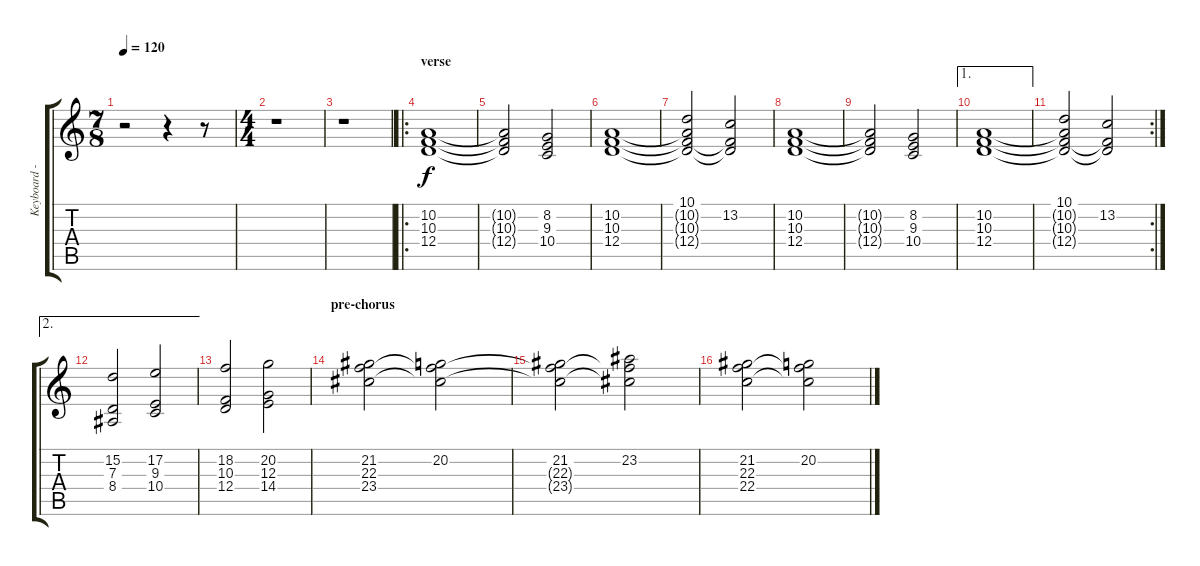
\track ("Keyboard - Background" "Keyboard -") {instrument choiraahs}
\staff {score tabs}
\tuning (E4 B3 G3 D3 A2 E2) {hide}
\ts (7 8)
\tempo 120
\clef g2
\ks c
r.2{dy f} r.4 r.8 |
\ts (4 4)
r.1 |
r.1 |
\ro
\section ("" "verse")
(10.2 10.3 12.4).1{volume 10} |
(10.2{t} 10.3{t} 12.4{t}).2 (8.2 9.3 10.4).2 |
(10.2 10.3 12.4).1 |
(10.1 10.2{t} 10.3{t} 12.4{t}).2 (13.2 10.3{t} 12.4{t}).2 |
(10.2 10.3 12.4).1 |
(10.2{t} 10.3{t} 12.4{t}).2 (8.2 9.3 10.4).2 |
\ae 1
(10.2 10.3 12.4).1 |
\rc 2
(10.1 10.2{t} 10.3{t} 12.4{t}).2 (13.2 10.3{t} 12.4{t}).2 |
\ae 2
(15.2 7.3 8.4).2 (17.2 9.3 10.4).2 |
(18.2 10.3 12.4).2 (20.2 12.3 14.4).2 |
\section ("" "pre-chorus")
(21.2 22.3 23.4).2 (20.2 22.3{t} 23.4{t}).2 |
(21.2 22.3{t} 23.4{t}).2 (23.2 22.3{t} 23.4{t}).2 |
(21.2 22.3 22.4).2 (20.2 22.3{t} 22.4{t}).2
